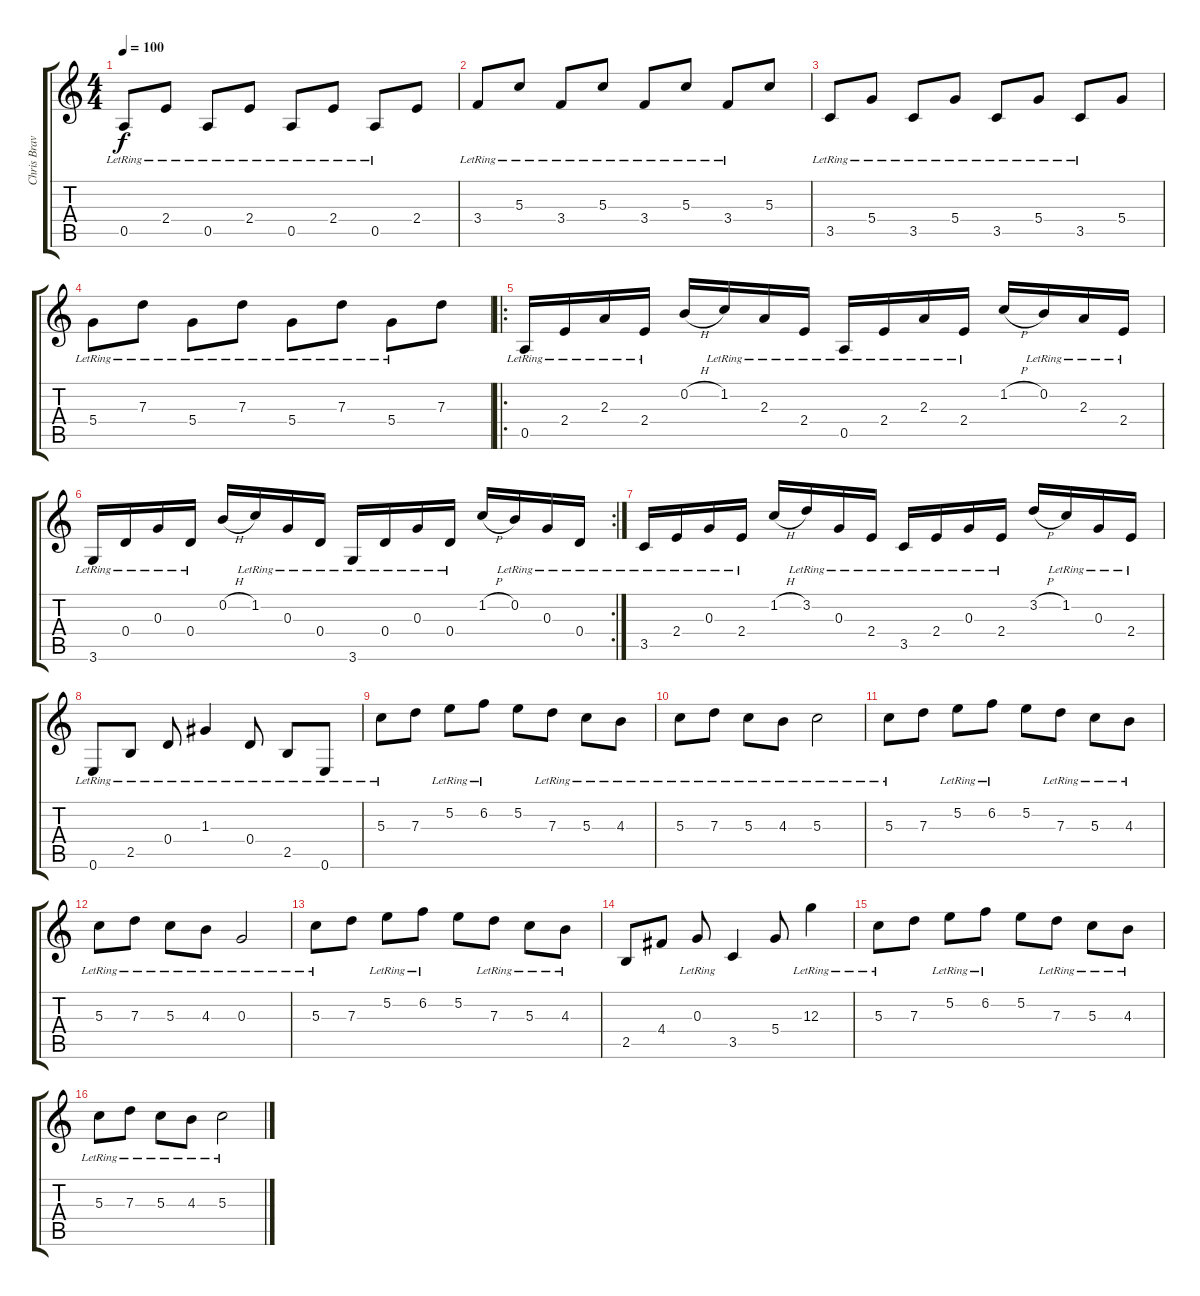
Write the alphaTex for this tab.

\track ("Chris Brave" "Chris Brav") {instrument electricguitarmuted}
\staff {score tabs}
\tuning (E4 B3 G3 D3 A2 E2) {hide}
\ts (4 4)
\tempo 100
\clef g2
\ks c
0.5{lr}.8{dy f} 2.4{lr}.8 0.5{lr}.8 2.4{lr}.8 0.5{lr}.8 2.4{lr}.8 0.5{lr}.8 2.4.8 |
3.4{lr}.8 5.3{lr}.8 3.4{lr}.8 5.3{lr}.8 3.4{lr}.8 5.3{lr}.8 3.4{lr}.8 5.3.8 |
3.5{lr}.8 5.4{lr}.8 3.5{lr}.8 5.4{lr}.8 3.5{lr}.8 5.4{lr}.8 3.5{lr}.8 5.4.8 |
5.4{lr}.8 7.3{lr}.8 5.4{lr}.8 7.3{lr}.8 5.4{lr}.8 7.3{lr}.8 5.4{lr}.8 7.3.8 |
\ro
0.5{lr}.16 2.4{lr}.16 2.3{lr}.16 2.4{lr}.16 0.2{h}.16 1.2{lr}.16 2.3{lr}.16 2.4{lr}.16 0.5{lr}.16 2.4{lr}.16 2.3{lr}.16 2.4{lr}.16 1.2{h}.16 0.2{lr}.16 2.3{lr}.16 2.4{lr}.16 |
\rc 2
3.6{lr}.16 0.4{lr}.16 0.3{lr}.16 0.4{lr}.16 0.2{h}.16 1.2{lr}.16 0.3{lr}.16 0.4{lr}.16 3.6{lr}.16 0.4{lr}.16 0.3{lr}.16 0.4{lr}.16 1.2{h}.16 0.2{lr}.16 0.3{lr}.16 0.4{lr}.16 |
3.5{lr}.16 2.4{lr}.16 0.3{lr}.16 2.4{lr}.16 1.2{h}.16 3.2{lr}.16 0.3{lr}.16 2.4{lr}.16 3.5{lr}.16 2.4{lr}.16 0.3{lr}.16 2.4{lr}.16 3.2{h}.16 1.2{lr}.16 0.3{lr}.16 2.4{lr}.16 |
0.6{lr}.8 2.5{lr}.8 0.4{lr}.8 1.3{lr}.4 0.4{lr}.8 2.5{lr}.8 0.6{lr}.8 |
5.3{lr}.8 7.3.8 5.2{lr}.8 6.2{lr}.8 5.2.8 7.3{lr}.8 5.3{lr}.8 4.3{lr}.8 |
5.3{lr}.8 7.3{lr}.8 5.3{lr}.8 4.3{lr}.8 5.3{lr}.2 |
5.3{lr}.8 7.3.8 5.2{lr}.8 6.2{lr}.8 5.2.8 7.3{lr}.8 5.3{lr}.8 4.3{lr}.8 |
5.3{lr}.8 7.3{lr}.8 5.3{lr}.8 4.3{lr}.8 0.3{lr}.2 |
5.3{lr}.8 7.3.8 5.2{lr}.8 6.2{lr}.8 5.2.8 7.3{lr}.8 5.3{lr}.8 4.3{lr}.8 |
2.5.8 4.4.8 0.3{lr}.8 3.5.4 5.4.8 12.3{lr}.4 |
5.3{lr}.8 7.3.8 5.2{lr}.8 6.2{lr}.8 5.2.8 7.3{lr}.8 5.3{lr}.8 4.3{lr}.8 |
5.3{lr}.8 7.3{lr}.8 5.3{lr}.8 4.3{lr}.8 5.3{lr}.2
